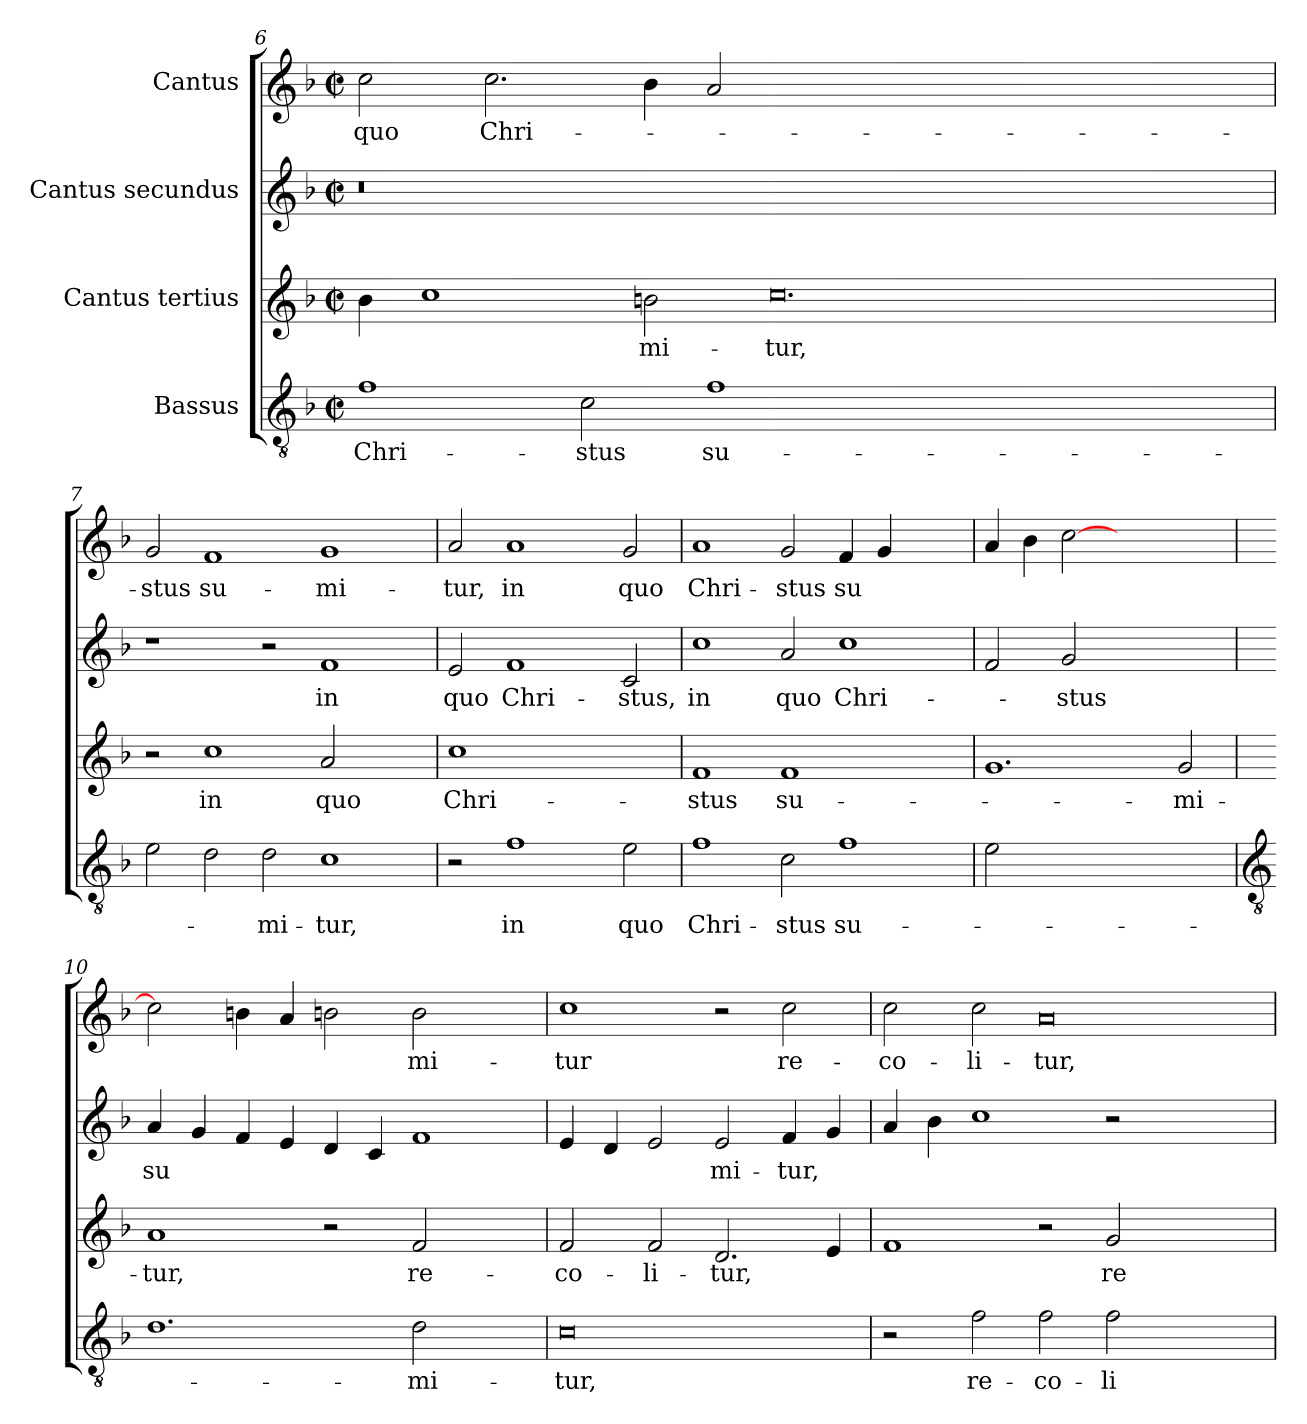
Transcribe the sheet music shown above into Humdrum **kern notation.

**kern	**text	**kern	**text	**kern	**text	**kern	**text
*part4	*part4	*part3	*part3	*part2	*part2	*part1	*part1
*staff4	*staff4	*staff3	*staff3	*staff2	*staff2	*staff1	*staff1
*I"Bassus	*	*I"Cantus tertius	*	*I"Cantus secundus	*	*I"Cantus	*
*clefGv2	*	*clefG2	*	*clefG2	*	*clefG2	*
*k[b-]	*	*k[b-]	*	*k[b-]	*	*k[b-]	*
*F:	*	*F:	*	*F:	*	*F:	*
*M4/2	*	*M4/2	*	*M4/2	*	*M4/2	*
*met(c|)	*	*met(c|)	*	*met(c|)	*	*met(c|)	*
=6A	=6A	=6A	=6A	=6A	=6A	=6A	=6A
!	!LO:LY:b	!	!	!	!	!	!LO:LY:b
1f	Chri-	4b-	.	0r	.	2cc	quo
.	.	1cc	.	.	.	.	.
!	!	!	!	!	!	!	!LO:LY:b
.	.	.	.	.	.	2.cc	Chri-
!	!LO:LY:b	!	!	!	!	!	!
2c	-stus	.	.	.	.	.	.
!	!	!	!LO:LY:b	!	!	!	!
.	.	2bn	-mi-	.	.	4b-	.
!	!LO:LY:b	!	!	!	!	!	!
1f	su-	.	.	.	.	2a	.
!	!	!	!LO:LY:b	!	!	!	!
.	.	0.cc	-tur,	.	.	.	.
.	.	.	.	0ryy	.	0ryy	.
0ryy	.	.	.	.	.	.	.
.	.	.	.	2.ryy	.	2.ryy	.
4ryy	.	.	.	.	.	.	.
=7A	=7A	=7A	=7A	=7A	=7A	=7A	=7A
!	!	!	!	!	!	!	!LO:LY:b
2e	.	2r	.	1r	.	2g	-stus
!	!	!	!LO:LY:b	!	!	!	!LO:LY:b
2d	.	1cc	in	.	.	1f	su-
!	!LO:LY:b	!	!	!	!	!	!
2d	-mi-	.	.	2r	.	.	.
!	!LO:LY:b	!	!LO:LY:b	!	!LO:LY:b	!	!LO:LY:b
1c	-tur,	2a	quo	1f	in	1g	-mi-
.	.	2ryy	.	.	.	.	.
=7B	=7B	=7B	=7B	=7B	=7B	=7B	=7B
!	!	!	!LO:LY:b	!	!LO:LY:b	!	!LO:LY:b
2r	.	1cc	Chri-	2e	quo	2a	-tur,
!	!LO:LY:b	!	!	!	!LO:LY:b	!	!LO:LY:b
1f	in	.	.	1f	Chri-	1a	in
.	.	1ryy	.	.	.	.	.
!	!LO:LY:b	!	!	!	!LO:LY:b	!	!LO:LY:b
2e	quo	.	.	2c	-stus,	2g	quo
!!LO:LB:g=z
=8A	=8A	=8A	=8A	=8A	=8A	=8A	=8A
!	!LO:LY:b	!	!LO:LY:b	!	!LO:LY:b	!	!LO:LY:b
1f	Chri-	1f	-stus	1cc	in	1a	Chri-
!	!LO:LY:b	!	!LO:LY:b	!	!LO:LY:b	!	!LO:LY:b
2c	-stus	1f	su-	2a	quo	2g	-stus
!	!LO:LY:b	!	!	!	!LO:LY:b	!	!LO:LY:b
1f	su-	.	.	1cc	Chri-	4f	su
.	.	.	.	.	.	4g	.
.	.	2ryy	.	.	.	2ryy	.
=9A	=9A	=9A	=9A	=9A	=9A	=9A	=9A
2e	.	1.g	.	2f	.	4a	.
.	.	.	.	.	.	4b-	.
!	!	!	!	!	!LO:LY:b	!	!
1.ryy	.	.	.	2g	-stus	[2cc	.
.	.	.	.	1ryy	.	1ryy	.
!	!	!	!LO:LY:b	!	!	!	!
.	.	2g	-mi-	.	.	.	.
!!LO:LB:g=z
=10	=10	=10	=10	=10	=10	=10	=10
*clefGv2	*	*	*	*	*	*	*
!	!	!	!LO:LY:b	!	!LO:LY:b	!	!
1.d	.	1a	-tur,	4a	su	2cc]	.
.	.	.	.	4g	.	.	.
.	.	.	.	4f	.	4bn	.
.	.	.	.	4e	.	4a	.
.	.	2r	.	4d	.	2bn	.
.	.	.	.	4c	.	.	.
!	!LO:LY:b	!	!LO:LY:b	!	!	!	!LO:LY:b
2d	-mi-	2f	re-	1f	.	2b	mi-
2ryy	.	2ryy	.	.	.	2ryy	.
=11	=11	=11	=11	=11	=11	=11	=11
!	!LO:LY:b	!	!LO:LY:b	!	!	!	!LO:LY:b
0c	-tur,	2f	-co-	4e	.	1cc	-tur
.	.	.	.	4d	.	.	.
!	!	!	!LO:LY:b	!	!	!	!
.	.	2f	-li-	2e	.	.	.
!	!	!	!LO:LY:b	!	!LO:LY:b	!	!
.	.	2.d	-tur,	2e	mi-	2r	.
!	!	!	!	!	!LO:LY:b	!	!LO:LY:b
.	.	.	.	4f	-tur,	2cc	re-
.	.	4e	.	4g	.	.	.
=12	=12	=12	=12	=12	=12	=12	=12
!	!	!	!	!	!	!	!LO:LY:b
2r	.	1f	.	4a	.	2cc	-co-
.	.	.	.	4b-	.	.	.
!	!LO:LY:b	!	!	!	!	!	!LO:LY:b
2f	re-	.	.	1cc	.	2cc	-li-
!	!LO:LY:b	!	!	!	!	!	!LO:LY:b
2f	-co-	2r	.	.	.	0a	-tur,
!	!LO:LY:b	!	!LO:LY:b	!	!	!	!
2f	-li-	2g	re-	2r	.	.	.
1ryy	.	1ryy	.	1ryy	.	.	.
=	=	=	=	=	=	=	=
*-	*-	*-	*-	*-	*-	*-	*-
